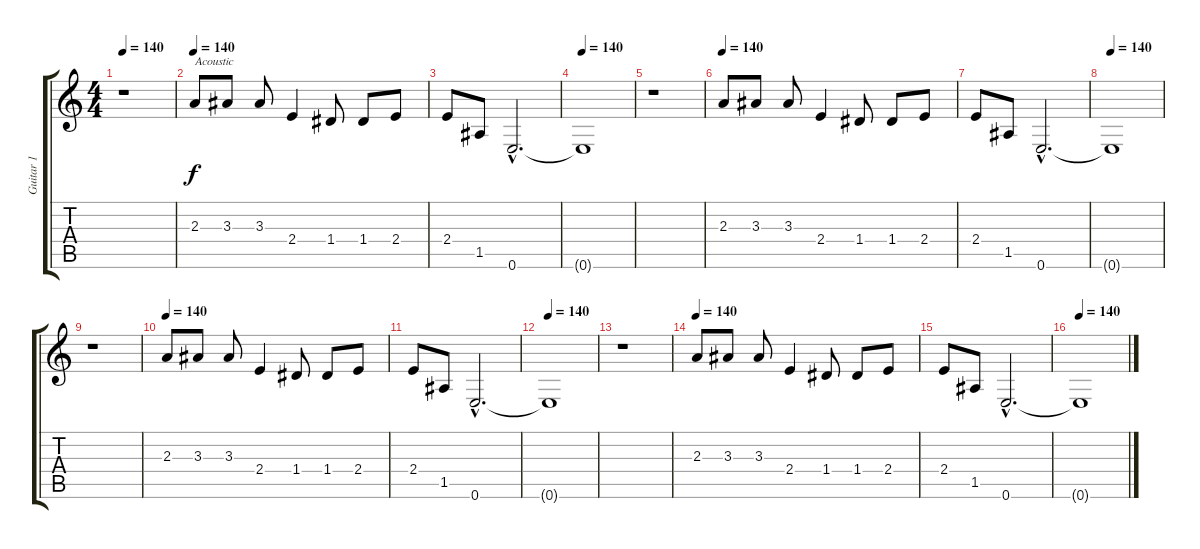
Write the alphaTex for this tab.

\track ("Guitar 1" "Guitar 1") {instrument distortionguitar}
\staff {score tabs}
\tuning (E4 B3 G3 D3 A2 E2) {hide}
\ts (4 4)
\tempo 140
\clef g2
\ks c
r.1{dy f} |
\tempo 140
2.3.8{txt "Acoustic" volume 14 balance 0 instrument acousticguitarsteel} 3.3.8 3.3.8 2.4.4 1.4.8 1.4.8 2.4.8 |
2.4.8 1.5.8 0.6{hac}.2{d} |
\tempo 140
0.6{t}.1 |
r.1 |
\tempo 140
2.3.8{volume 14 balance 0 instrument acousticguitarsteel} 3.3.8 3.3.8 2.4.4 1.4.8 1.4.8 2.4.8 |
2.4.8 1.5.8 0.6{hac}.2{d} |
\tempo 140
0.6{t}.1 |
r.1 |
\tempo 140
2.3.8{volume 14 balance 0 instrument acousticguitarsteel} 3.3.8 3.3.8 2.4.4 1.4.8 1.4.8 2.4.8 |
2.4.8 1.5.8 0.6{hac}.2{d} |
\tempo 140
0.6{t}.1 |
r.1 |
\tempo 140
2.3.8{volume 14 balance 0 instrument acousticguitarsteel} 3.3.8 3.3.8 2.4.4 1.4.8 1.4.8 2.4.8 |
2.4.8 1.5.8 0.6{hac}.2{d} |
\tempo 140
0.6{t}.1
